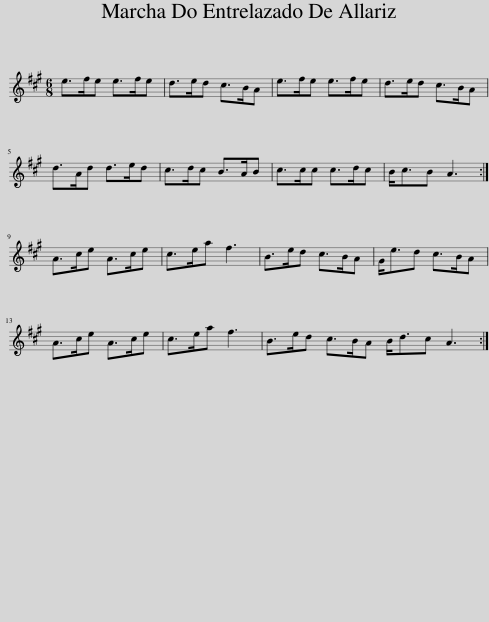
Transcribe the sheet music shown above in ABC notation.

X:1
L:1/8
M:6/8
I:linebreak $
K:A
V:1 treble
V:1
 e>fe e>fe | d>ed c>BA | e>fe e>fe | d>ed c>BA |$ d>Ad d>ed | %5
 c>dc B>AB | c>cc c>dc | B<cB A3 :|$ A>ce A>ce | c>ea f3 | %10
 B>ed c>BA | G<ed c>BA |$ A>ce A>ce | c>ea f3 | B>ed c>BA B<dc A3 :| %15
